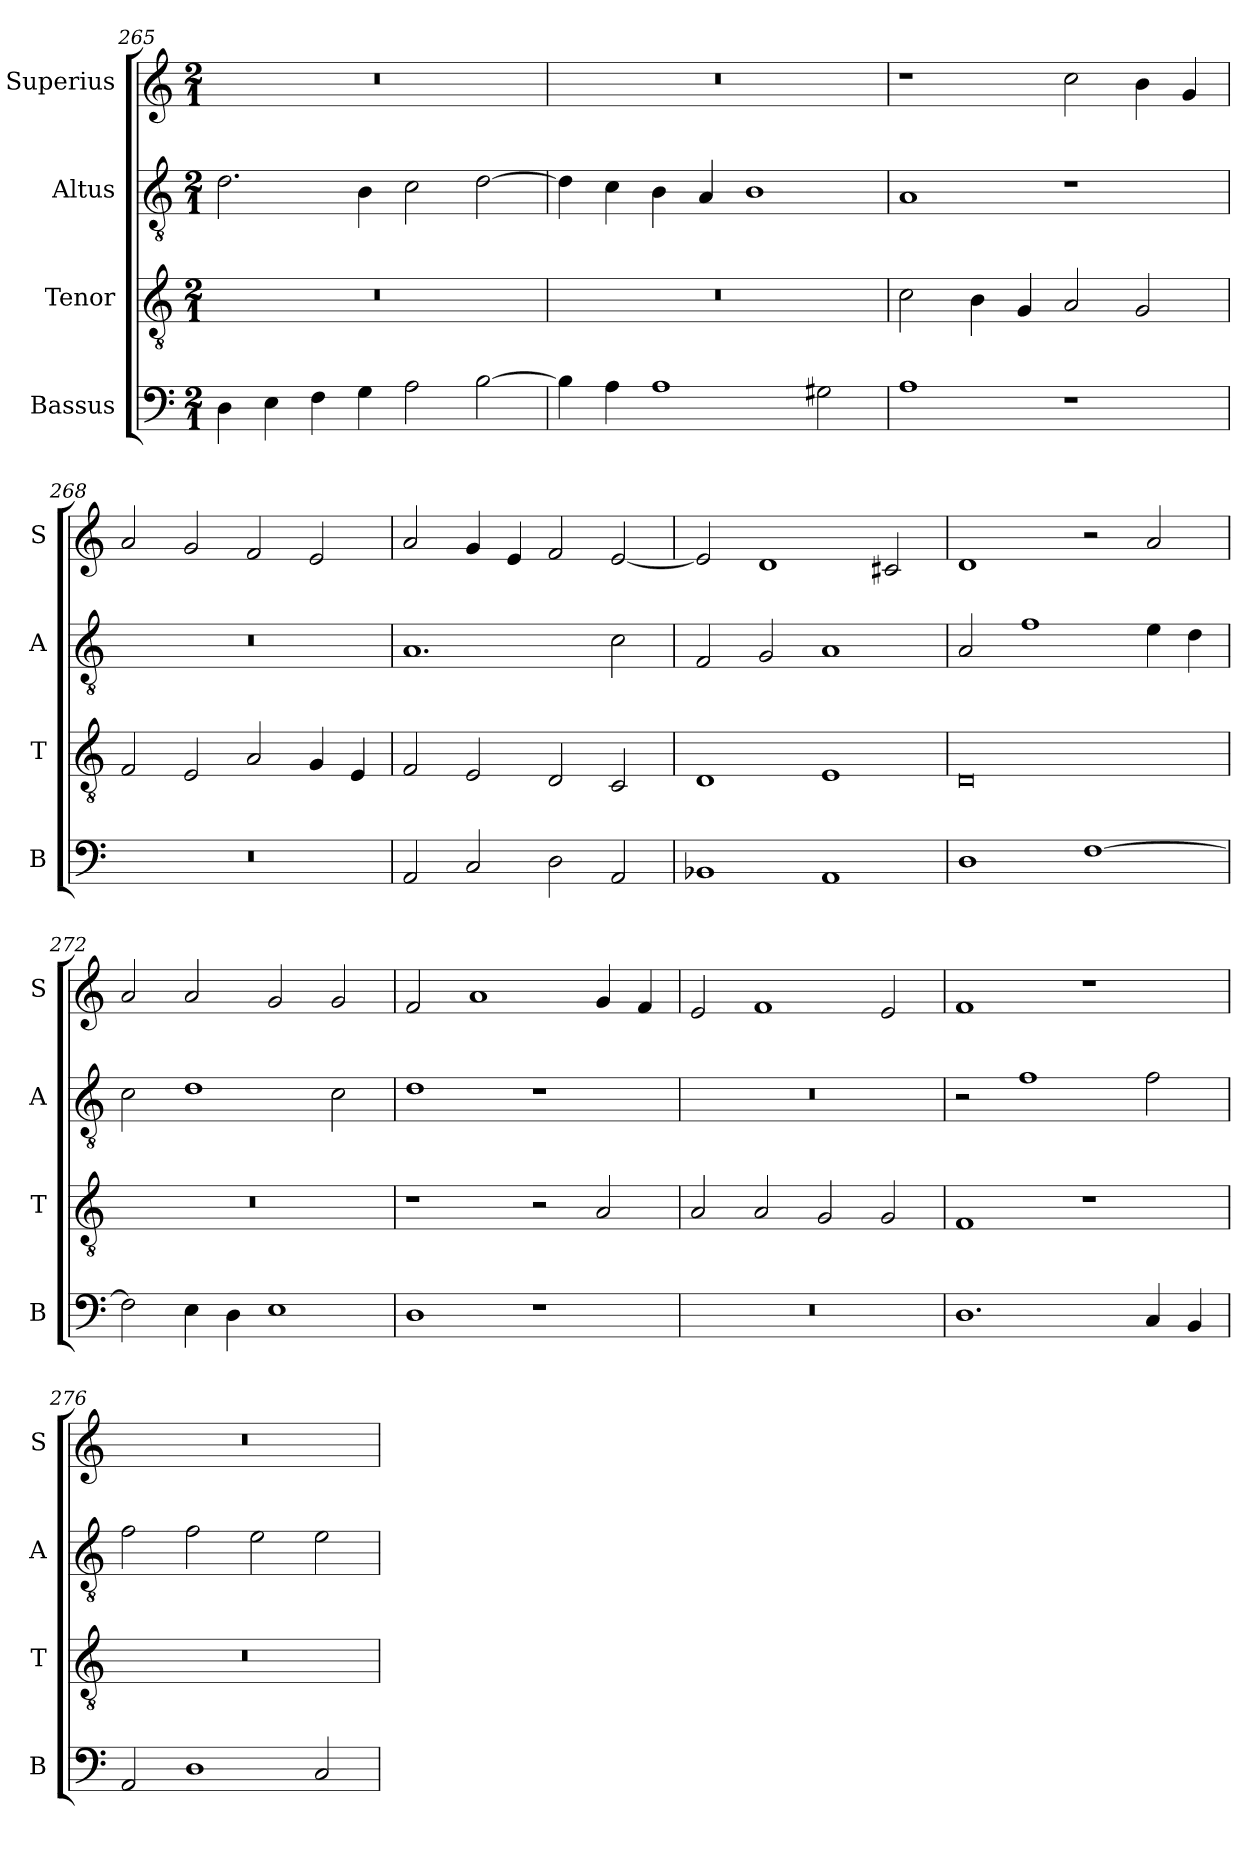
**kern	**kern	**kern	**kern
*part4	*part3	*part2	*part1
*staff4	*staff3	*staff2	*staff1
*I"Bassus	*I"Tenor	*I"Altus	*I"Superius
*I'B	*I'T	*I'A	*I'S
*clefF4	*clefGv2	*clefGv2	*clefG2
*k[]	*k[]	*k[]	*k[]
*M2/1	*M2/1	*M2/1	*M2/1
=265	=265	=265	=265
4D\	0r	2.d\	0r
4E\	.	.	.
4F\	.	.	.
4G\	.	4B\	.
2A\	.	2c\	.
[2B\	.	[2d\	.
=266	=266	=266	=266
4B\]	0r	4d\]	0r
4A\	.	4c\	.
1A	.	4B\	.
.	.	4A/	.
.	.	1B	.
2G#X\	.	.	.
=267	=267	=267	=267
1A	2c\	1A	1r
.	4B\	.	.
.	4G/	.	.
1r	2A/	1r	2cc\
.	2G/	.	4b\
.	.	.	4g/
=268	=268	=268	=268
0r	2F/	0r	2a/
.	2E/	.	2g/
.	2A/	.	2f/
.	4G/	.	2e/
.	4E/	.	.
=269	=269	=269	=269
2AA/	2F/	1.A	2a/
2C/	2E/	.	4g/
.	.	.	4e/
2D\	2D/	.	2f/
2AA/	2C/	2c\	[2e/
=270	=270	=270	=270
1BB-X	1D	2F/	2e/]
.	.	2G/	1d
1AA	1E	1A	.
.	.	.	2c#X/
=271	=271	=271	=271
1D	0D	2A/	1d
.	.	1f	.
[1F	.	.	2r
.	.	4e\	2a/
.	.	4d\	.
=272	=272	=272	=272
2F\]	0r	2c\	2a/
4E\	.	1d	2a/
4D\	.	.	.
1E	.	.	2g/
.	.	2c\	2g/
=273	=273	=273	=273
1D	1r	1d	2f/
.	.	.	1a
1r	2r	1r	.
.	2A/	.	4g/
.	.	.	4f/
=274	=274	=274	=274
0r	2A/	0r	2e/
.	2A/	.	1f
.	2G/	.	.
.	2G/	.	2e/
=275	=275	=275	=275
1.D	1F	2r	1f
.	.	1f	.
.	1r	.	1r
4C/	.	2f\	.
4BB/	.	.	.
=276	=276	=276	=276
2AA/	0r	2f\	0r
1D	.	2f\	.
.	.	2e\	.
2C/	.	2e\	.
=	=	=	=
*-	*-	*-	*-
